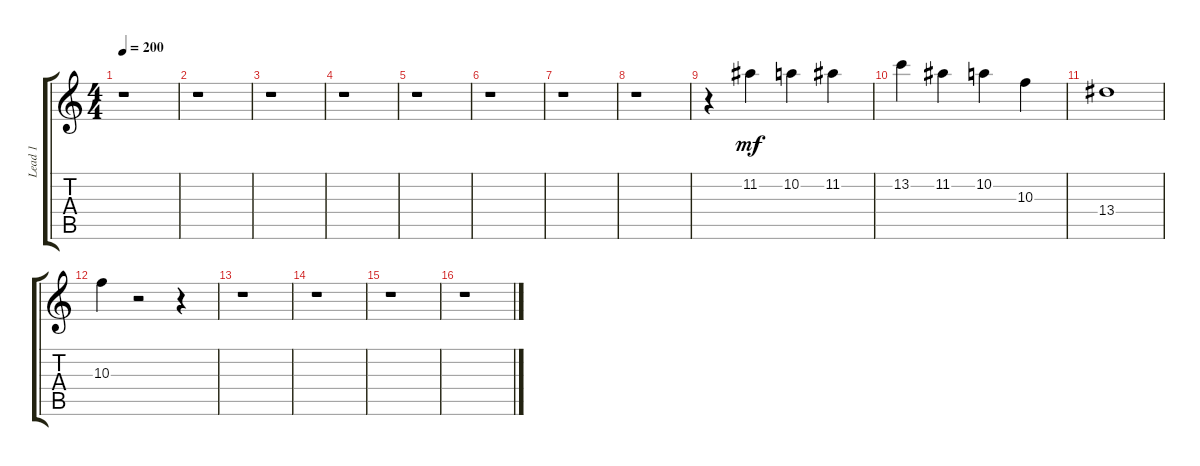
\track ("Lead 1" "Lead 1") {instrument overdrivenguitar}
\staff {score tabs}
\tuning (E4 B3 G3 D3 A2 E2) {hide}
\ts (4 4)
\tempo 200
\clef g2
\ks c
r.1{dy mf} |
r.1 |
r.1 |
r.1 |
r.1 |
r.1 |
\section ("" "")
r.1 |
r.1 |
r.4 11.2.4{volume 14 balance 10} 10.2.4 11.2.4 |
13.2.4 11.2.4 10.2.4 10.3.4 |
13.4.1 |
10.3.4 r.2 r.4 |
r.1 |
r.1 |
r.1 |
r.1
